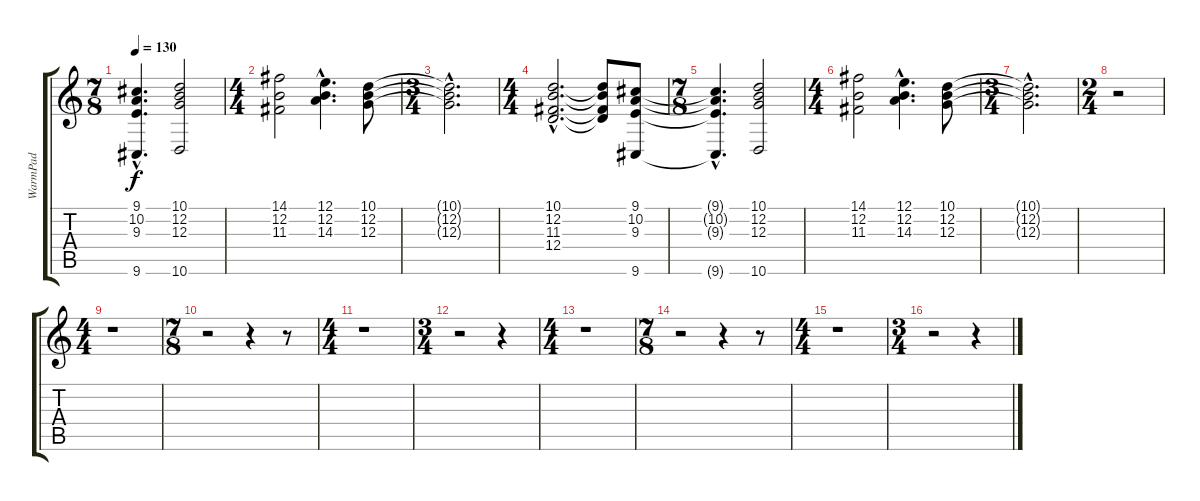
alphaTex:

\track ("WarmPad" "WarmPad") {instrument pad2warm}
\staff {score tabs}
\tuning (E4 B3 G3 D3 A2 E2) {hide}
\ts (7 8)
\tempo 130
\clef g2
\ks c
(9.1{hac t} 10.2{hac t} 9.3{hac t} 9.6{hac t}).4{d dy f} (10.1 12.2 12.3 10.6).2 |
\ts (4 4)
(14.1 12.2 11.3).2 (12.1{hac} 12.2{hac} 14.3{hac}).4{d} (10.1 12.2 12.3).8 |
\ts (3 4)
(10.1{hac t} 12.2{hac t} 12.3{hac t}).2{d} |
\ts (4 4)
(10.1{hac} 12.2{hac} 11.3{hac} 12.4{hac}).2{d} (10.1{t} 12.2{t} 11.3{t} 12.4{t}).8 (9.1 10.2 9.3 9.6).8 |
\ts (7 8)
(9.1{hac t} 10.2{hac t} 9.3{hac t} 9.6{hac t}).4{d} (10.1 12.2 12.3 10.6).2 |
\ts (4 4)
(14.1 12.2 11.3).2 (12.1{hac} 12.2{hac} 14.3{hac}).4{d} (10.1 12.2 12.3).8 |
\ts (3 4)
(10.1{t} 12.2{hac t} 12.3{hac t}).2{d} |
\ts (2 4)
r.2 |
\ts (4 4)
r.1 |
\ts (7 8)
r.2 r.4 r.8 |
\ts (4 4)
r.1 |
\ts (3 4)
r.2 r.4 |
\ts (4 4)
r.1 |
\ts (7 8)
r.2 r.4 r.8 |
\ts (4 4)
r.1 |
\ts (3 4)
r.2 r.4
